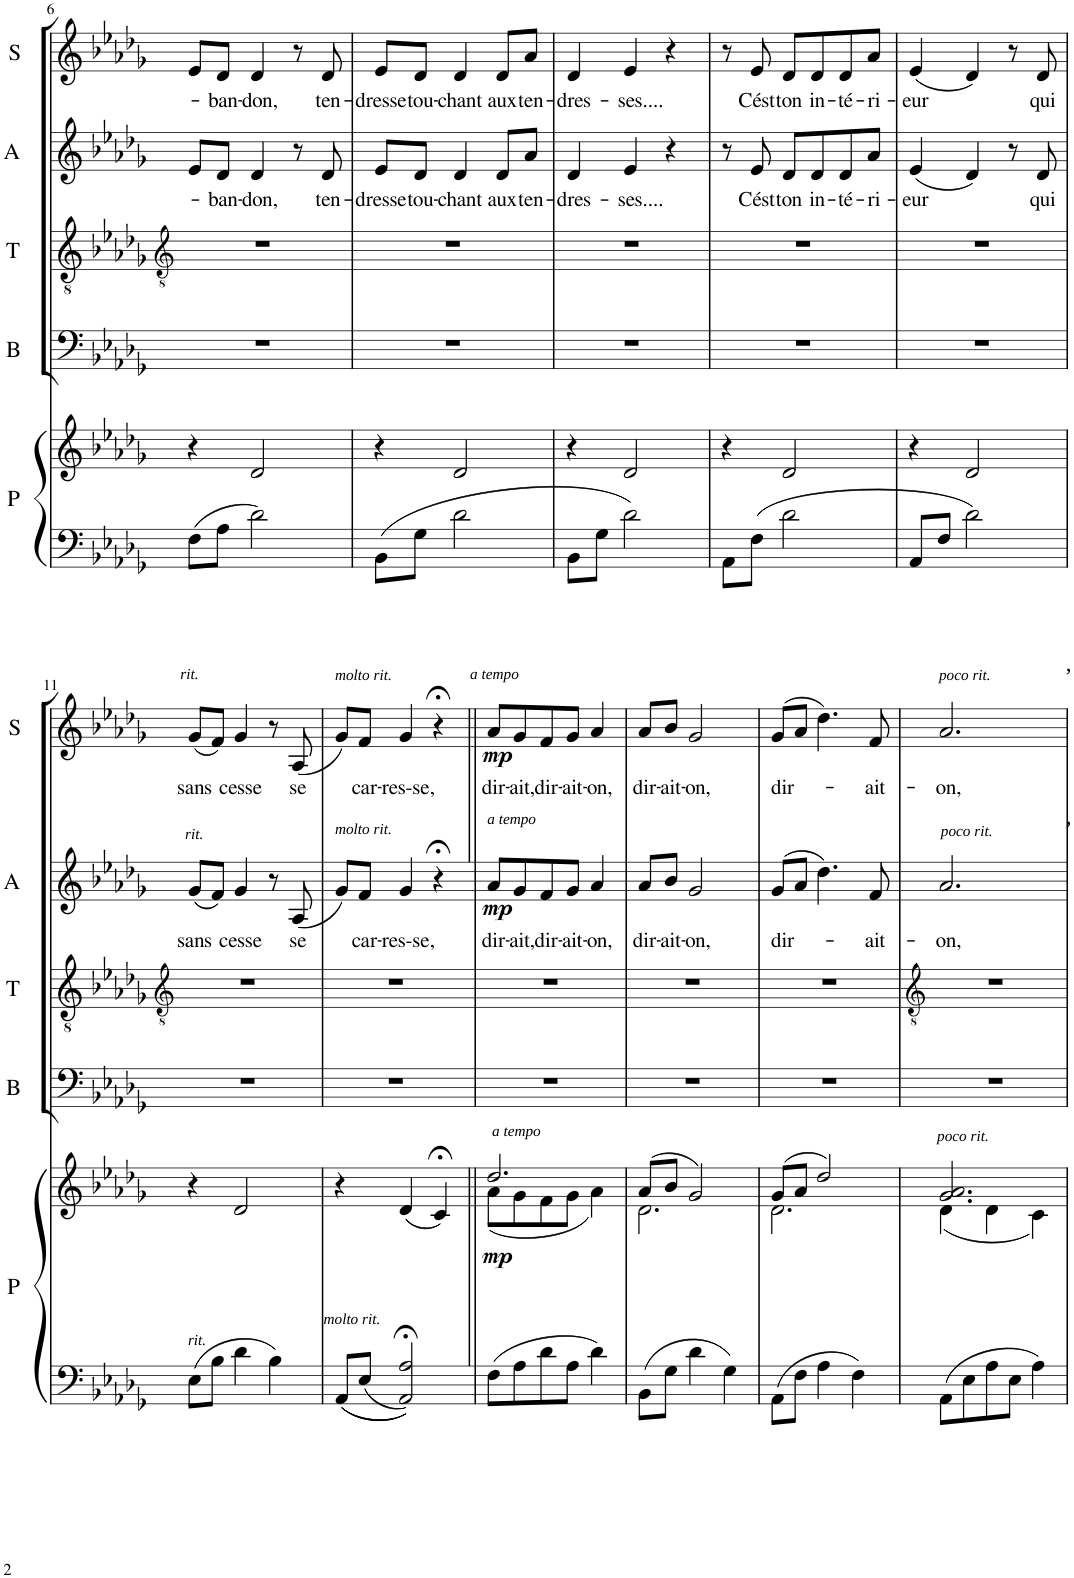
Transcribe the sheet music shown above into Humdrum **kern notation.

**kern	**kern	**dynam	**kern	**kern	**kern	**text	**dynam	**kern	**text	**dynam
*part5	*part5	*part5	*part4	*part3	*part2	*part2	*part2	*part1	*part1	*part1
*staff6	*staff5	*staff5/6	*staff4	*staff3	*staff2	*staff2	*staff2	*staff1	*staff1	*staff1
*I"Piano	*	*	*I"Basso	*I"Tenor	*I"Alto	*	*	*I"Soprano	*	*
*I'P	*	*	*I'B	*I'T	*I'A	*	*	*I'S	*	*
!!LO:PB:g=z
*clefF4	*clefG2	*	*clefF4	*clefGv2	*clefG2	*	*	*clefG2	*	*
*k[b-e-a-d-g-]	*k[b-e-a-d-g-]	*	*k[b-e-a-d-g-]	*k[b-e-a-d-g-]	*k[b-e-a-d-g-]	*	*	*k[b-e-a-d-g-]	*	*
*D-:	*D-:	*	*D-:	*D-:	*D-:	*	*	*D-:	*	*
*M3/4	*M3/4	*	*M3/4	*M3/4	*M3/4	*	*	*M3/4	*	*
=6	=6	=6	=6	=6	=6	=6	=6	=6	=6	=6
8F\L	4r	.	2.r	2.r	8e-/L	.	.	8e-/L	.	.
!	!	!	!	!	!	!LO:LY:b	!	!	!LO:LY:b	!
8A-\J	.	.	.	.	8d-/J	-ban-	.	8d-/J	-ban-	.
!	!	!	!	!	!	!LO:LY:b	!	!	!LO:LY:b	!
2d-\	2d-/	.	.	.	4d-/	-don,	.	4d-/	-don,	.
.	.	.	.	.	8r	.	.	8r	.	.
!	!	!	!	!	!	!LO:LY:b	!	!	!LO:LY:b	!
.	.	.	.	.	8d-/	ten-	.	8d-/	ten-	.
=7	=7	=7	=7	=7	=7	=7	=7	=7	=7	=7
!	!	!	!	!	!	!LO:LY:b	!	!	!LO:LY:b	!
8BB-\L	4r	.	2.r	2.r	8e-/L	-dresse	.	8e-/L	-dresse	.
!	!	!	!	!	!	!LO:LY:b	!	!	!LO:LY:b	!
8G-\J	.	.	.	.	8d-/J	tou-	.	8d-/J	tou-	.
!	!	!	!	!	!	!LO:LY:b	!	!	!LO:LY:b	!
2d-\	2d-/	.	.	.	4d-/	-chant	.	4d-/	-chant	.
!	!	!	!	!	!	!LO:LY:b	!	!	!LO:LY:b	!
.	.	.	.	.	8d-/L	aux	.	8d-/L	aux	.
!	!	!	!	!	!	!LO:LY:b	!	!	!LO:LY:b	!
.	.	.	.	.	8a-/J	ten-	.	8a-/J	ten-	.
=8	=8	=8	=8	=8	=8	=8	=8	=8	=8	=8
!	!	!	!	!	!	!LO:LY:b	!	!	!LO:LY:b	!
8BB-\L	4r	.	2.r	2.r	4d-/	-dres-	.	4d-/	-dres-	.
8G-\J	.	.	.	.	.	.	.	.	.	.
!	!	!	!	!	!	!LO:LY:b	!	!	!LO:LY:b	!
2d-\	2d-/	.	.	.	4e-/	-ses....	.	4e-/	-ses....	.
.	.	.	.	.	4r	.	.	4r	.	.
=9	=9	=9	=9	=9	=9	=9	=9	=9	=9	=9
8AA-\L	4r	.	2.r	2.r	8r	.	.	8r	.	.
!	!	!	!	!	!	!LO:LY:b	!	!	!LO:LY:b	!
8F\J	.	.	.	.	8e-/	Cést	.	8e-/	Cést	.
!	!	!	!	!	!	!LO:LY:b	!	!	!LO:LY:b	!
2d-\	2d-/	.	.	.	8d-/L	ton	.	8d-/L	ton	.
!	!	!	!	!	!	!LO:LY:b	!	!	!LO:LY:b	!
.	.	.	.	.	8d-/	in-	.	8d-/	in-	.
!	!	!	!	!	!	!LO:LY:b	!	!	!LO:LY:b	!
.	.	.	.	.	8d-/	-té-	.	8d-/	-té-	.
!	!	!	!	!	!	!LO:LY:b	!	!	!LO:LY:b	!
.	.	.	.	.	8a-/J	-ri-	.	8a-/J	-ri-	.
=10	=10	=10	=10	=10	=10	=10	=10	=10	=10	=10
!	!	!	!	!	!	!LO:LY:b	!	!	!LO:LY:b	!
8AA-/L	4r	.	2.r	2.r	(4e-/	-eur	.	(4e-/	-eur	.
8F/J	.	.	.	.	.	.	.	.	.	.
2d-\	2d-/	.	.	.	4d-/)	.	.	4d-/)	.	.
.	.	.	.	.	8r	.	.	8r	.	.
!	!	!	!	!	!	!LO:LY:b	!	!	!LO:LY:b	!
.	.	.	.	.	8d-/	qui	.	8d-/	qui	.
!!LO:LB:g=z
=11	=11	=11	=11	=11	=11	=11	=11	=11	=11	=11
*	*	*	*	*clefGv2	*	*	*	*	*	*
*	*^	*	*	*	*	*	*	*	*	*
!	!	!	!	!	!	!	!	!	!LO:TX:a:i:t=rit.	!	!
!	!	!	!	!	!	!LO:TX:a:i:t=rit.	!	!	!	!	!
!	!LO:TX:b:i:t=rit.	!	!	!	!	!	!	!	!	!	!
!	!	!	!	!	!	!	!LO:LY:b	!	!	!LO:LY:b	!
8E-\L	4r	2ryy	.	2.r	2.r	(8g-/L	sans	.	(8g-/L	sans	.
8B-\J	.	.	.	.	.	8f/J)	.	.	8f/J)	.	.
!	!	!	!	!	!	!	!LO:LY:b	!	!	!LO:LY:b	!
4d-\	2d-/	.	.	.	.	4g-/	cesse	.	4g-/	cesse	.
4B-\	.	4ryy	.	.	.	8r	.	.	8r	.	.
!	!	!	!	!	!	!	!LO:LY:b	!	!	!LO:LY:b	!
.	.	.	.	.	.	(8A-/	se	.	(8A-/	se	.
=12	=12	=12	=12	=12	=12	=12	=12	=12	=12	=12	=12
!	!	!	!	!	!	!	!	!	!LO:TX:a:i:t=molto rit.	!	!
!	!	!	!	!	!	!LO:TX:a:i:t=molto rit.	!	!	!	!	!
!LO:TX:a:i:t=molto rit.	!	!	!	!	!	!	!	!	!	!	!
8AA-/L	4r	2ryy	.	2.r	2.r	8g-/L)	.	.	8g-/L)	.	.
!	!	!	!	!	!	!	!LO:LY:b	!	!	!LO:LY:b	!
8E-/J	.	.	.	.	.	8f/J	car-	.	8f/J	car-	.
!	!	!	!	!	!	!	!LO:LY:b	!	!	!LO:LY:b	!
2AA-/;< 2A-/;<	(4d-/	.	.	.	.	4g-/	-res-se,	.	4g-/	-res-se,	.
.	4c;</)	4ryy	.	.	.	4r;<	.	.	4r;<	.	.
=13||	=13||	=13||	=13||	=13||	=13||	=13||	=13||	=13||	=13||	=13||	=13||
!	!	!	!	!	!	!	!	!	!LO:TX:a:i:t=a tempo	!	!
!	!	!	!	!	!	!LO:TX:a:i:t=a tempo	!	!	!	!	!
!	!LO:TX:a:i:t=a tempo	!	!	!	!	!	!	!	!	!	!
!	!	!	!LO:DY:b	!	!	!	!LO:LY:b	!LO:DY:b	!	!LO:LY:b	!LO:DY:b
8F\L	2.dd-/	(8a-\L	mp	2.r	2.r	8a-/L	dir-	mp	8a-/L	dir-	mp
!	!	!	!	!	!	!	!LO:LY:b	!	!	!LO:LY:b	!
8A-\	.	8g-\	.	.	.	8g-/	-ait,	.	8g-/	-ait,	.
!	!	!	!	!	!	!	!LO:LY:b	!	!	!LO:LY:b	!
8d-\	.	8f\	.	.	.	8f/	dir-	.	8f/	dir-	.
!	!	!	!	!	!	!	!LO:LY:b	!	!	!LO:LY:b	!
8A-\J	.	8g-\J	.	.	.	8g-/J	-ait-	.	8g-/J	-ait-	.
!	!	!	!	!	!	!	!LO:LY:b	!	!	!LO:LY:b	!
4d-\	.	4a-\)	.	.	.	4a-/	-on,	.	4a-/	-on,	.
=14	=14	=14	=14	=14	=14	=14	=14	=14	=14	=14	=14
!	!	!	!	!	!	!	!LO:LY:b	!	!	!LO:LY:b	!
8BB-\L	(8a-/L	2.d-\	.	2.r	2.r	8a-/L	dir-	.	8a-/L	dir-	.
!	!	!	!	!	!	!	!LO:LY:b	!	!	!LO:LY:b	!
8G-\J	8b-/J	.	.	.	.	8b-/J	-ait-	.	8b-/J	-ait-	.
!	!	!	!	!	!	!	!LO:LY:b	!	!	!LO:LY:b	!
4d-\	2g-/)	.	.	.	.	2g-/	-on,	.	2g-/	-on,	.
4G-\	.	.	.	.	.	.	.	.	.	.	.
=15	=15	=15	=15	=15	=15	=15	=15	=15	=15	=15	=15
!	!	!	!	!	!	!	!LO:LY:b	!	!	!LO:LY:b	!
8AA-\L	(8g-/L	2.d-\	.	2.r	2.r	(8g-/L	dir-	.	(8g-/L	dir-	.
8F\J	8a-/J	.	.	.	.	8a-/J	.	.	8a-/J	.	.
4A-\	2dd-/)	.	.	.	.	4.dd-\)	.	.	4.dd-\)	.	.
4F\	.	.	.	.	.	.	.	.	.	.	.
!	!	!	!	!	!	!	!LO:LY:b	!	!	!LO:LY:b	!
.	.	.	.	.	.	8f/	-ait-	.	8f/	-ait-	.
=16	=16	=16	=16	=16	=16	=16	=16	=16	=16	=16	=16
*	*	*	*	*	*clefGv2	*	*	*	*	*	*
!	!	!	!	!	!	!	!	!	!LO:TX:a:i:t=poco rit.	!	!
!	!	!	!	!	!	!LO:TX:a:i:t=poco rit.	!	!	!	!	!
!	!LO:TX:a:i:t=poco rit.	!	!	!	!	!	!	!	!	!	!
!	!	!	!	!	!	!	!LO:LY:b	!	!	!LO:LY:b	!
8AA-\L	2.g-/ 2.a-/	(4d-\	.	2.r	2.r	2.a-/	-on,	.	2.a-/	-on,	.
8E-\	.	.	.	.	.	.	.	.	.	.	.
8A-\	.	4d-\	.	.	.	.	.	.	.	.	.
8E-\J	.	.	.	.	.	.	.	.	.	.	.
4A-\	.	4c\)	.	.	.	.	.	.	.	.	.
!	!	!	!	!	!	!	!	!	!LO:TX:a:t=,	!	!
!	!	!	!	!	!	!LO:TX:a:t=,	!	!	!	!	!
*	*v	*v	*	*	*	*	*	*	*	*	*
=	=	=	=	=	=	=	=	=	=	=
*-	*-	*-	*-	*-	*-	*-	*-	*-	*-	*-
